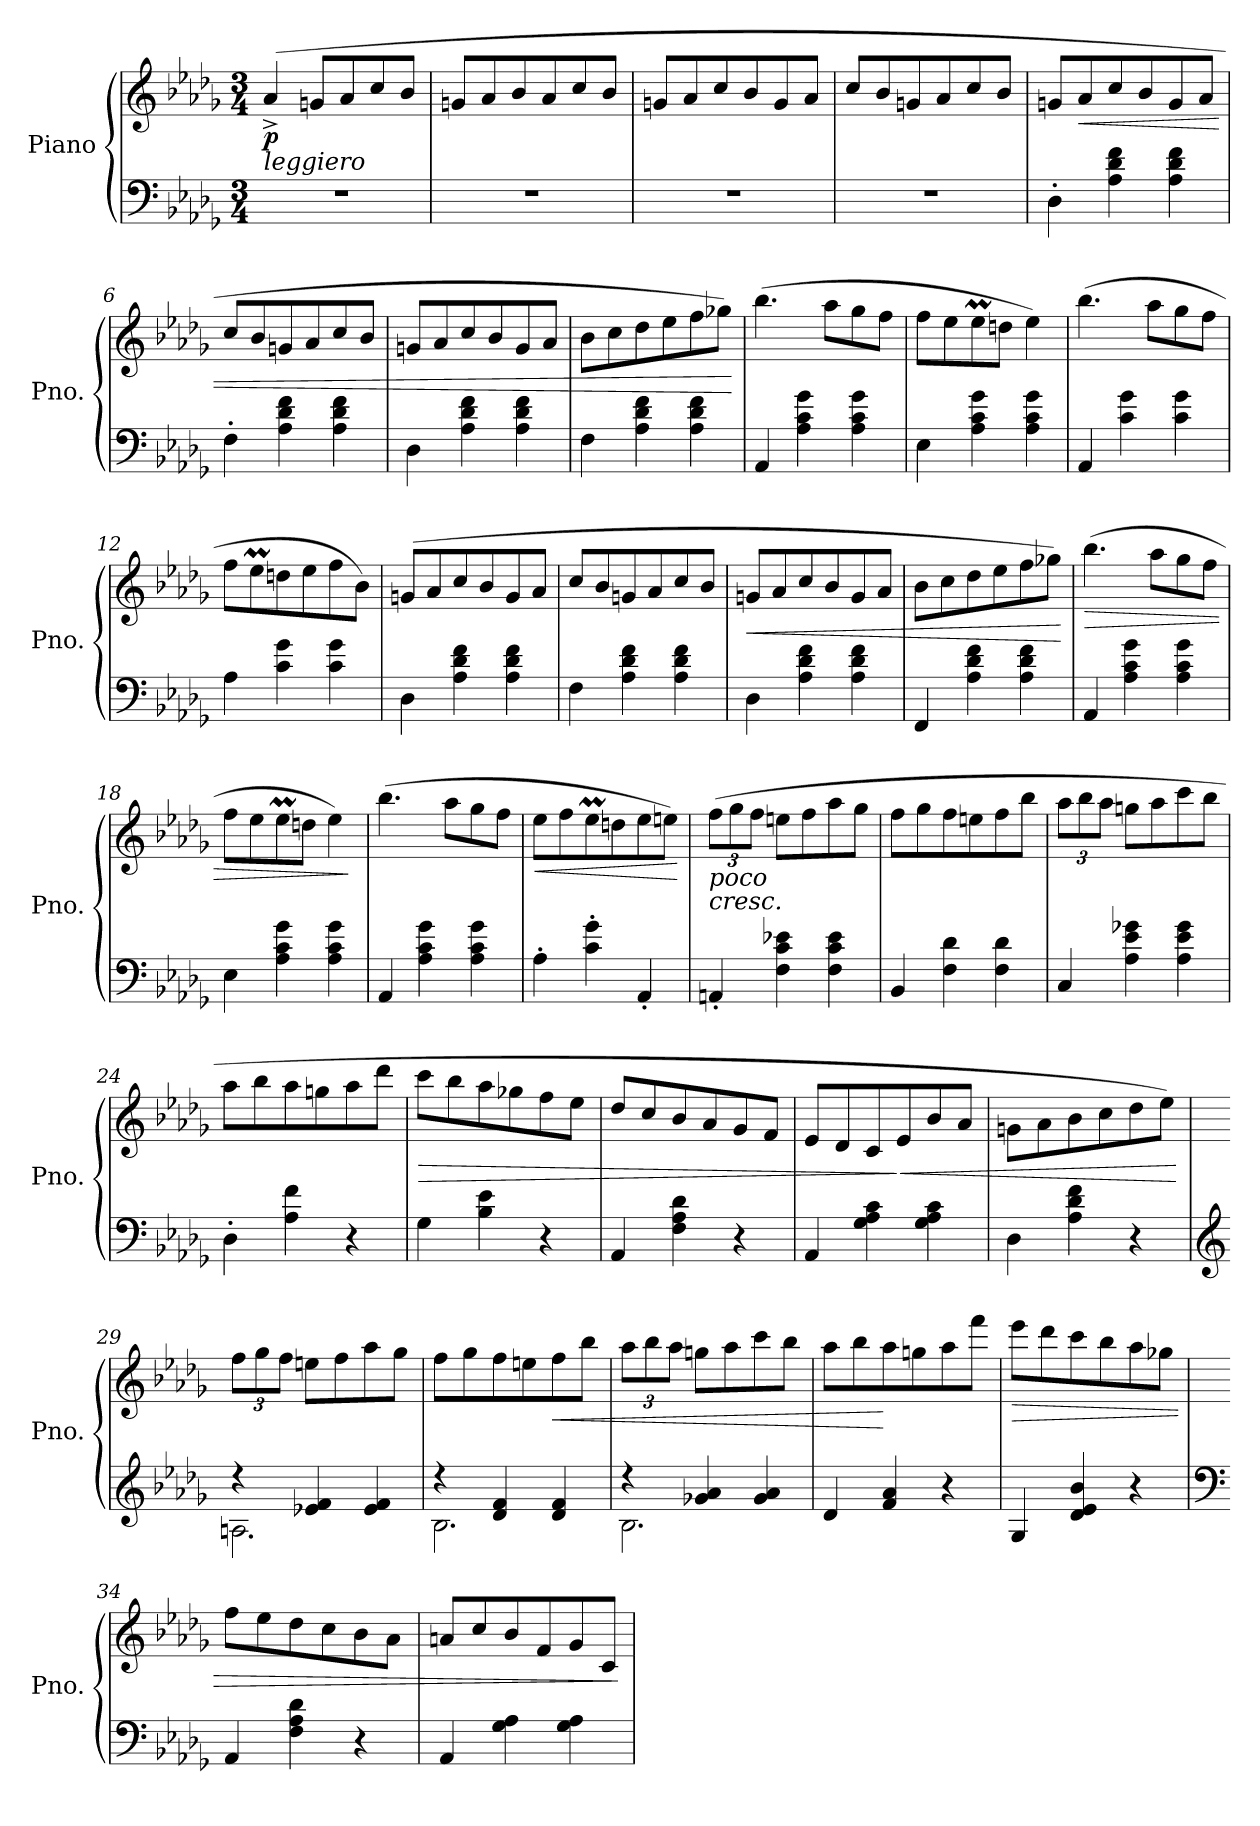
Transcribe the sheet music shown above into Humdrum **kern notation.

**kern	**kern	**dynam
*part1	*part1	*part1
*staff2	*staff1	*staff1/2
*I"Piano	*	*
*I'Pno.	*	*
*clefF4	*clefG2	*
*k[b-e-a-d-g-]	*k[b-e-a-d-g-]	*
*M3/4	*M3/4	*
=1	=1	=1
!	!LO:TX:b:i:t=leggiero	!
!	!	!LO:DY:b
2.r	(>4a-^/	p
.	8gn/L	.
.	8a-/	.
.	8cc/	.
.	8b-/J	.
=2	=2	=2
2.r	8gn/L	.
.	8a-/	.
.	8b-/	.
.	8a-/	.
.	8cc/	.
.	8b-/J	.
=3	=3	=3
2.r	8gn/L	.
.	8a-/	.
.	8cc/	.
.	8b-/	.
.	8g/	.
.	8a-/J	.
=4	=4	=4
2.r	8cc/L	.
.	8b-/	.
.	8gn/	.
.	8a-/	.
.	8cc/	.
.	8b-/J	.
=5	=5	=5
4D-'\	8gn/L	.
!	!	!LO:HP:b
.	8a-/	<
4A-\ 4d-\ 4f\	8cc/	.
.	8b-/	.
4A-\ 4d-\ 4f\	8g/	.
.	8a-/J	.
=6	=6	=6
4F'\	8cc/L	.
.	8b-/	.
4A-\ 4d-\ 4f\	8gn/	.
.	8a-/	.
4A-\ 4d-\ 4f\	8cc/	.
.	8b-/J	.
!!LO:LB:g=z
=7	=7	=7
4D-\	8gn/L	.
.	8a-/	.
4A-\ 4d-\ 4f\	8cc/	.
.	8b-/	.
4A-\ 4d-\ 4f\	8g/	.
.	8a-/J	.
=8	=8	=8
4F\	8b-\L	.
.	8cc\	.
4A-\ 4d-\ 4f\	8dd-\	.
.	8ee-\	.
4A-\ 4d-\ 4f\	8ff\	.
.	8gg-X\J)	.
.	.	[
=9	=9	=9
4AA-/	(>4.bb-\	.
4A-\ 4c\ 4g-\	.	.
.	8aa-\L	.
4A-\ 4c\ 4g-\	8gg-\	.
.	8ff\J	.
=10	=10	=10
4E-\	8ff\L	.
.	8ee-\	.
4A-\ 4c\ 4g-\	8ee-M\	.
.	8ddn\J	.
4A-\ 4c\ 4g-\	4ee-\)	.
=11	=11	=11
4AA-/	(>4.bb-\	.
4c\ 4g-\	.	.
.	8aa-\L	.
4c\ 4g-\	8gg-\	.
.	8ff\J	.
=12	=12	=12
4A-\	8ff\L	.
.	8ee-M\	.
4c\ 4g-\	8ddn\	.
.	8ee-\	.
4c\ 4g-\	8ff\	.
.	8b-\J)	.
!!LO:LB:g=z
=13	=13	=13
4D-\	(>8gn/L	.
.	8a-/	.
4A-\ 4d-\ 4f\	8cc/	.
.	8b-/	.
4A-\ 4d-\ 4f\	8g/	.
.	8a-/J	.
=14	=14	=14
4F\	8cc/L	.
.	8b-/	.
4A-\ 4d-\ 4f\	8gn/	.
.	8a-/	.
4A-\ 4d-\ 4f\	8cc/	.
.	8b-/J	.
=15	=15	=15
!	!	!LO:HP:b
4D-\	8gn/L	<
.	8a-/	.
4A-\ 4d-\ 4f\	8cc/	.
.	8b-/	.
4A-\ 4d-\ 4f\	8g/	.
.	8a-/J	.
=16	=16	=16
4FF/	8b-\L	.
.	8cc\	.
4A-\ 4d-\ 4f\	8dd-\	.
.	8ee-\	.
4A-\ 4d-\ 4f\	8ff\	.
.	8gg-X\J)	.
.	.	[
=17	=17	=17
!	!	!LO:HP:b
4AA-/	(>4.bb-\	>
4A-\ 4c\ 4g-\	.	.
.	8aa-\L	.
4A-\ 4c\ 4g-\	8gg-\	.
.	8ff\J	.
=18	=18	=18
4E-\	8ff\L	.
.	8ee-\	.
4A-\ 4c\ 4g-\	8ee-M\	.
.	8ddn\J	.
4A-\ 4c\ 4g-\	4ee-\)	.
.	.	]
!!LO:LB:g=z
=19	=19	=19
4AA-/	(>4.bb-\	.
4A-\ 4c\ 4g-\	.	.
.	8aa-\L	.
4A-\ 4c\ 4g-\	8gg-\	.
.	8ff\J	.
=20	=20	=20
!	!	!LO:HP:b
4A-'\	8ee-\L	<
.	8ff\	.
4c\' 4g-\'	8ee-M\	.
.	8ddn\	.
4AA-'/	8ee-\	.
.	8een\J)	.
.	.	[
=21	=21	=21
*	*Xbrackettup	*
!	!LO:TX:b:i:t=poco	!
!	!LO:TX:b:i:t=cresc.	!
4AAn'/	(>12ff\L	.
.	12gg-\	.
.	12ff\J	.
4F\ 4c\ 4e-X\	8een\L	.
.	8ff\	.
4F\ 4c\ 4e-\	8aa-\	.
.	8gg-\J	.
=22	=22	=22
4BB-/	8ff\L	.
.	8gg-\	.
4F\ 4d-\	8ff\	.
.	8een\	.
4F\ 4d-\	8ff\	.
.	8bb-\J	.
=23	=23	=23
4C/	12aa-\L	.
.	12bb-\	.
.	12aa-\J	.
4A-\ 4e-\ 4g-X\	8ggn\L	.
.	8aa-\	.
4A-\ 4e-\ 4g-\	8ccc\	.
.	8bb-\J	.
!!LO:LB:g=z
=24	=24	=24
4D-'\	8aa-\L	.
.	8bb-\	.
4A-\ 4f\	8aa-\	.
.	8ggn\	.
4r	8aa-\	.
.	8ddd-\J	.
=25	=25	=25
!	!	!LO:HP:b
4G-\	8ccc\L	>
.	8bb-\	.
4B-\ 4e-\	8aa-\	.
.	8gg-X\	.
4r	8ff\	.
.	8ee-\J	.
=26	=26	=26
4AA-/	8dd-/L	.
.	8cc/	.
4F\ 4A-\ 4d-\	8b-/	.
.	8a-/	.
4r	8g-/	.
.	8f/J	.
=27	=27	=27
4AA-/	8e-/L	.
.	8d-/	.
4G-\ 4A-\ 4c\	8c/	.
!	!	!LO:HP:n=1:b
.	8e-/	] <
4G-\ 4A-\ 4c\	8b-/	.
.	8a-/J	.
=28	=28	=28
4D-\	8gn\L	.
.	8a-\	.
4A-\ 4d-\ 4f\	8b-\	.
.	8cc\	.
4r	8dd-\	.
.	8ee-\J)	.
.	.	[
!!LO:PB:g=z
=29	=29	=29
*clefG2	*	*
*^	*	*
4r	2.An\	12ff\L	.
.	.	12gg-\	.
.	.	12ff\J	.
4e-X/ 4f/	.	8een\L	.
.	.	8ff\	.
4e-/ 4f/	.	8aa-\	.
.	.	8gg-\J	.
=30	=30	=30	=30
4r	2.B-\	8ff\L	.
.	.	8gg-\	.
4d-/ 4f/	.	8ff\	.
.	.	8een\	.
!	!	!	!LO:HP:b
4d-/ 4f/	.	8ff\	<
.	.	8bb-\J	.
=31	=31	=31	=31
4r	2.B-\	12aa-\L	.
.	.	12bb-\	.
.	.	12aa-\J	.
4g-X/ 4a-/	.	8ggn\L	.
.	.	8aa-\	.
4g-/ 4a-/	.	8ccc\	.
.	.	8bb-\J	.
*v	*v	*	*
=32	=32	=32
4d-/	8aa-\L	.
.	8bb-\	.
4f/ 4a-/	8aa-\	[
.	8ggn\	.
4r	8aa-\	.
.	8fff\J	.
=33	=33	=33
!	!	!LO:HP:b
4G-/	8eee-\L	>
.	8ddd-\	.
4d-/ 4e-/ 4b-/	8ccc\	.
.	8bb-\	.
4r	8aa-\	.
.	8gg-X\J	.
!!LO:LB:g=z
=34	=34	=34
*clefF4	*	*
4AA-/	8ff\L	.
.	8ee-\	.
4F\ 4A-\ 4d-\	8dd-\	.
.	8cc\	.
4r	8b-\	.
.	8a-\J	.
=35	=35	=35
4AA-/	8an/L	.
.	8cc/	.
4G-\ 4A-\	8b-/	.
.	8f/	.
4G-\ 4A-\	8g-/	.
.	8c/J	.
.	.	]
=	=	=
*-	*-	*-
